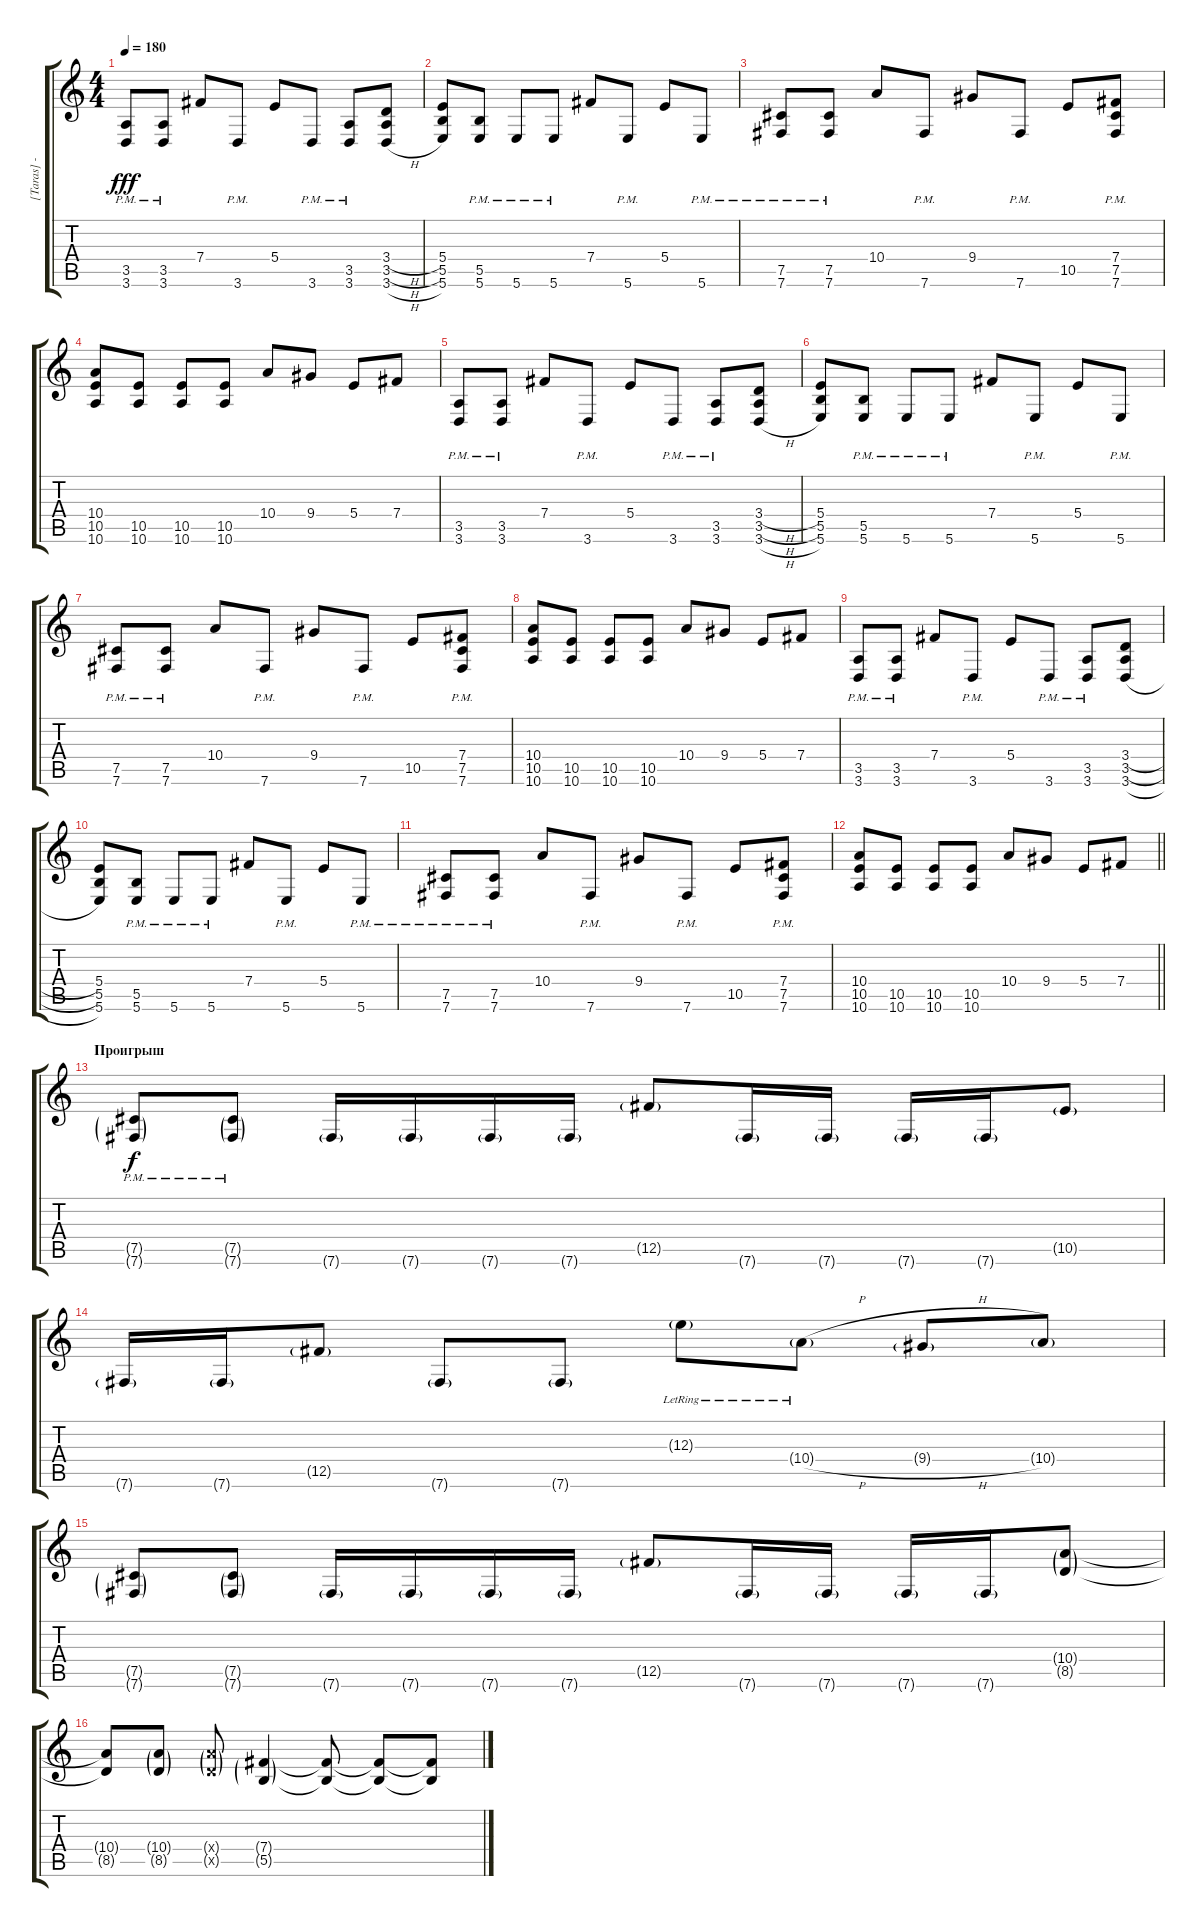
\track ("[Taras] - Rhythm Guitar" "[Taras] - ") {instrument distortionguitar}
\staff {score tabs}
\tuning (Db4 Ab3 E3 B2 Gb2 B1) {hide}
\ts (4 4)
\tempo 180
\clef g2
\ks c
(3.5{pm} 3.6{pm}).8{dy fff} (3.5{pm} 3.6{pm}).8 7.4.8 3.6{pm}.8 5.4.8 3.6{pm}.8 (3.5{pm} 3.6{pm}).8 (3.4{h} 3.5{h} 3.6{h}).8 |
(5.4 5.5 5.6).8 (5.5{pm} 5.6{pm}).8 5.6{pm}.8 5.6{pm}.8 7.4.8 5.6{pm}.8 5.4.8 5.6{pm}.8 |
(7.5{pm} 7.6{pm}).8 (7.5{pm} 7.6{pm}).8 10.4.8 7.6{pm}.8 9.4.8 7.6{pm}.8 10.5.8 (7.4 7.5 7.6{pm}).8 |
(10.4 10.5 10.6).8 (10.5 10.6).8 (10.5 10.6).8 (10.5 10.6).8 10.4.8 9.4.8 5.4.8 7.4.8 |
(3.5{pm} 3.6{pm}).8 (3.5{pm} 3.6{pm}).8 7.4.8 3.6{pm}.8 5.4.8 3.6{pm}.8 (3.5{pm} 3.6{pm}).8 (3.4{h} 3.5{h} 3.6{h}).8 |
(5.4 5.5 5.6).8 (5.5{pm} 5.6{pm}).8 5.6{pm}.8 5.6{pm}.8 7.4.8 5.6{pm}.8 5.4.8 5.6{pm}.8 |
(7.5{pm} 7.6{pm}).8 (7.5{pm} 7.6{pm}).8 10.4.8 7.6{pm}.8 9.4.8 7.6{pm}.8 10.5.8 (7.4 7.5 7.6{pm}).8 |
(10.4 10.5 10.6).8 (10.5 10.6).8 (10.5 10.6).8 (10.5 10.6).8 10.4.8 9.4.8 5.4.8 7.4.8 |
(3.5{pm} 3.6{pm}).8 (3.5{pm} 3.6{pm}).8 7.4.8 3.6{pm}.8 5.4.8 3.6{pm}.8 (3.5{pm} 3.6{pm}).8 (3.4{h} 3.5{h} 3.6{h}).8 |
(5.4 5.5 5.6).8 (5.5{pm} 5.6{pm}).8 5.6{pm}.8 5.6{pm}.8 7.4.8 5.6{pm}.8 5.4.8 5.6{pm}.8 |
(7.5{pm} 7.6{pm}).8 (7.5{pm} 7.6{pm}).8 10.4.8 7.6{pm}.8 9.4.8 7.6{pm}.8 10.5.8 (7.4 7.5 7.6{pm}).8 |
\barLineRight lightlight
(10.4 10.5 10.6).8 (10.5 10.6).8 (10.5 10.6).8 (10.5 10.6).8 10.4.8 9.4.8 5.4.8 7.4.8 |
\section ("" "Проигрыш")
(7.5{g pm} 7.6{g pm}).8{dy f} (7.5{g pm} 7.6{g pm}).8 7.6{g}.16 7.6{g}.16 7.6{g}.16 7.6{g}.16 12.5{g}.8 7.6{g}.16 7.6{g}.16 7.6{g}.16 7.6{g}.16 10.5{g}.8 |
7.6{g}.16 7.6{g}.16 12.5{g}.8 7.6{g}.8 7.6{g}.8 12.3{g lr}.8 10.4{h g lr}.8 9.4{h g}.8 10.4{g}.8 |
(7.5{g} 7.6{g}).8 (7.5{g} 7.6{g}).8 7.6{g}.16 7.6{g}.16 7.6{g}.16 7.6{g}.16 12.5{g}.8 7.6{g}.16 7.6{g}.16 7.6{g}.16 7.6{g}.16 (10.4{g} 8.5{g}).8 |
(10.4{t} 8.5{t}).8 (10.4{g} 8.5{g}).8 (10.4{g x} 8.5{g x}).8 (7.4{g} 5.5{g}).4 (7.4{t} 5.5{t}).8 (7.4{t} 5.5{t}).8 (7.4{t} 5.5{t}).8
